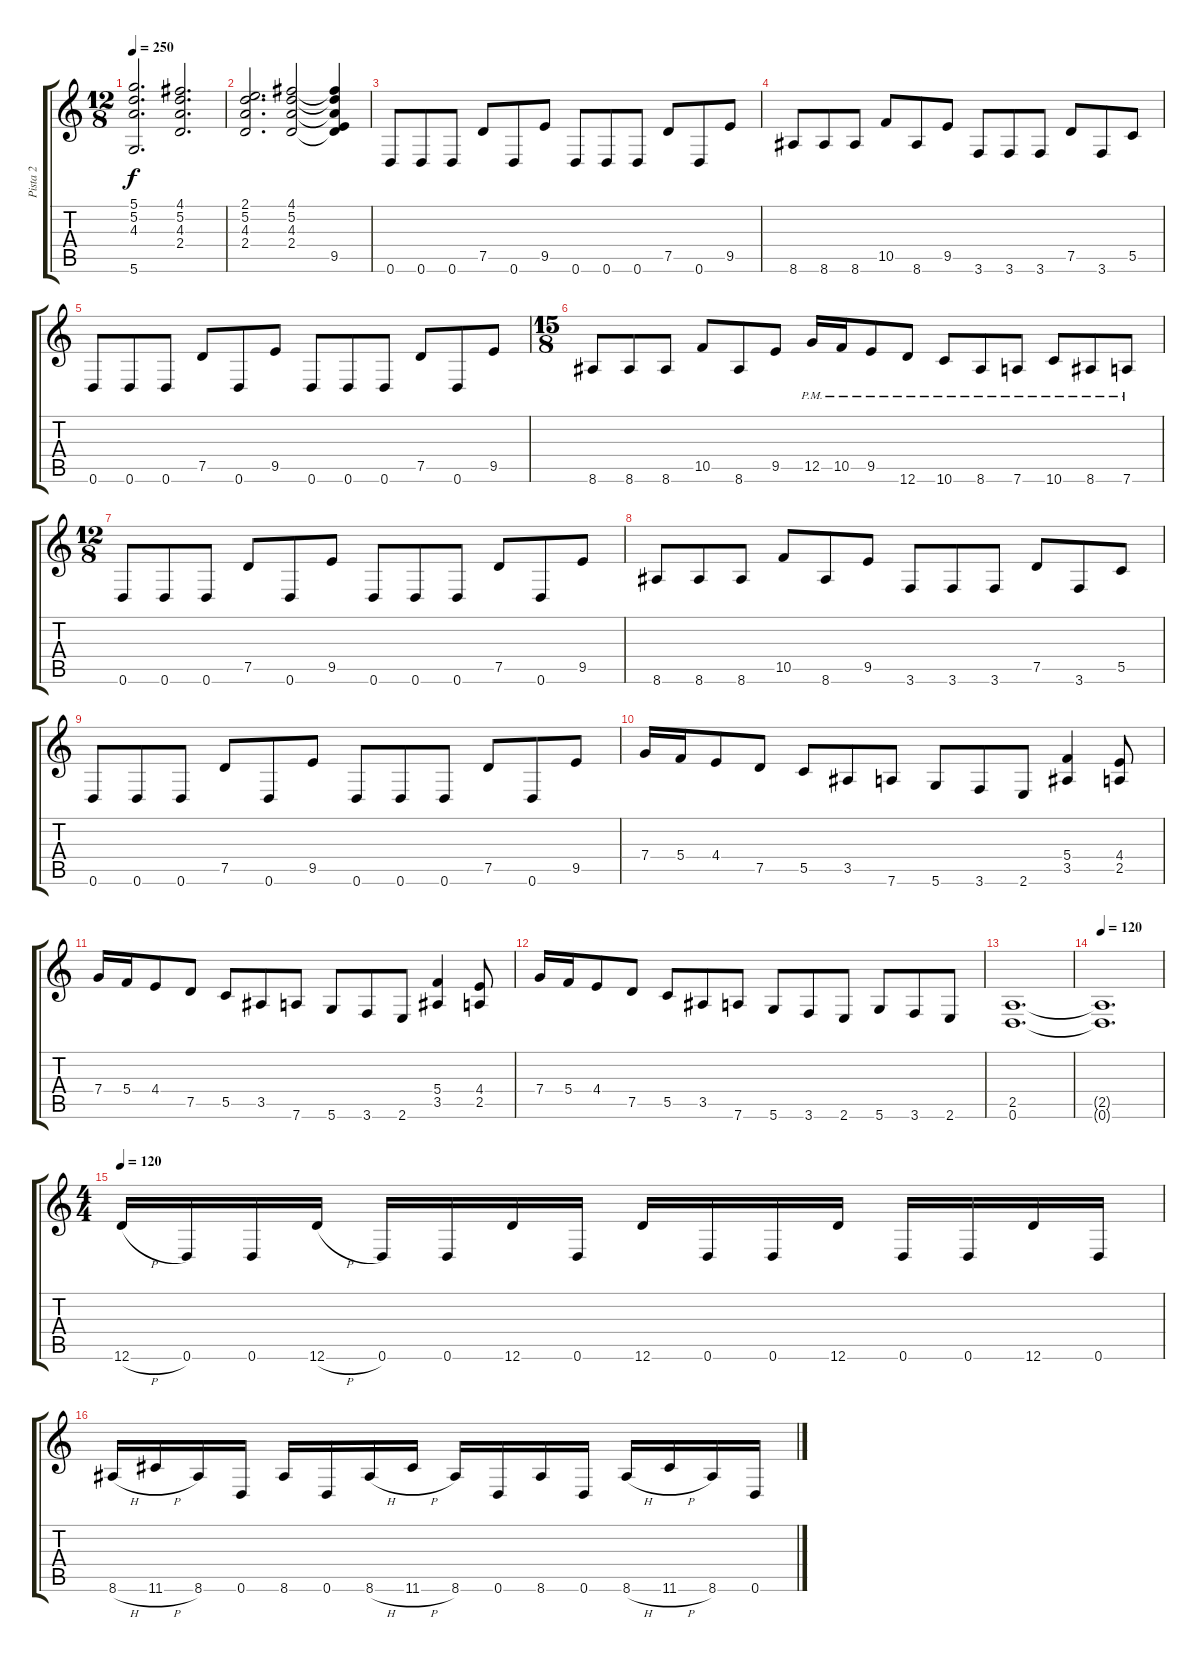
\track ("Pista 2" "Pista 2") {instrument distortionguitar}
\staff {score tabs}
\tuning (D4 A3 F3 C3 G2 D2) {hide}
\ts (12 8)
\tempo 250
\clef g2
\ks c
(5.1 5.2 4.3 5.6).2{d dy f} (4.1 5.2 4.3 2.4).2{d} |
(2.1 5.2 4.3 2.4).2{d} (4.1 5.2 4.3 2.4).2 (4.1{t} 5.2{t} 4.3{t} 2.4{t} 9.5{t}).4 |
0.6.8 0.6.8 0.6.8 7.5.8 0.6.8 9.5.8 0.6.8 0.6.8 0.6.8 7.5.8 0.6.8 9.5.8 |
8.6.8 8.6.8 8.6.8 10.5.8 8.6.8 9.5.8 3.6.8 3.6.8 3.6.8 7.5.8 3.6.8 5.5.8 |
0.6.8 0.6.8 0.6.8 7.5.8 0.6.8 9.5.8 0.6.8 0.6.8 0.6.8 7.5.8 0.6.8 9.5.8 |
\ts (15 8)
8.6.8 8.6.8 8.6.8 10.5.8 8.6.8 9.5.8 12.5{pm}.16 10.5{pm}.16 9.5{pm}.8 12.6{pm}.8 10.6{pm}.8 8.6{pm}.8 7.6{pm}.8 10.6{pm}.8 8.6{pm}.8 7.6{pm}.8 |
\ts (12 8)
0.6.8 0.6.8 0.6.8 7.5.8 0.6.8 9.5.8 0.6.8 0.6.8 0.6.8 7.5.8 0.6.8 9.5.8 |
8.6.8 8.6.8 8.6.8 10.5.8 8.6.8 9.5.8 3.6.8 3.6.8 3.6.8 7.5.8 3.6.8 5.5.8 |
0.6.8 0.6.8 0.6.8 7.5.8 0.6.8 9.5.8 0.6.8 0.6.8 0.6.8 7.5.8 0.6.8 9.5.8 |
7.4.16 5.4.16 4.4.8 7.5.8 5.5.8 3.5.8 7.6.8 5.6.8 3.6.8 2.6.8 (5.4 3.5).4 (4.4 2.5).8 |
7.4.16 5.4.16 4.4.8 7.5.8 5.5.8 3.5.8 7.6.8 5.6.8 3.6.8 2.6.8 (5.4 3.5).4 (4.4 2.5).8 |
7.4.16 5.4.16 4.4.8 7.5.8 5.5.8 3.5.8 7.6.8 5.6.8 3.6.8 2.6.8 5.6.8 3.6.8 2.6.8 |
(2.5 0.6).1{d} |
\tempo 120
(2.5{t} 0.6{t}).1{d} |
\ts (4 4)
\tempo 120
12.6{h}.16 0.6.16 0.6.16 12.6{h}.16 0.6.16 0.6.16 12.6.16 0.6.16 12.6.16 0.6.16 0.6.16 12.6.16 0.6.16 0.6.16 12.6.16 0.6.16 |
8.6{h}.16 11.6{h}.16 8.6.16 0.6.16 8.6.16 0.6.16 8.6{h}.16 11.6{h}.16 8.6.16 0.6.16 8.6.16 0.6.16 8.6{h}.16 11.6{h}.16 8.6.16 0.6.16
